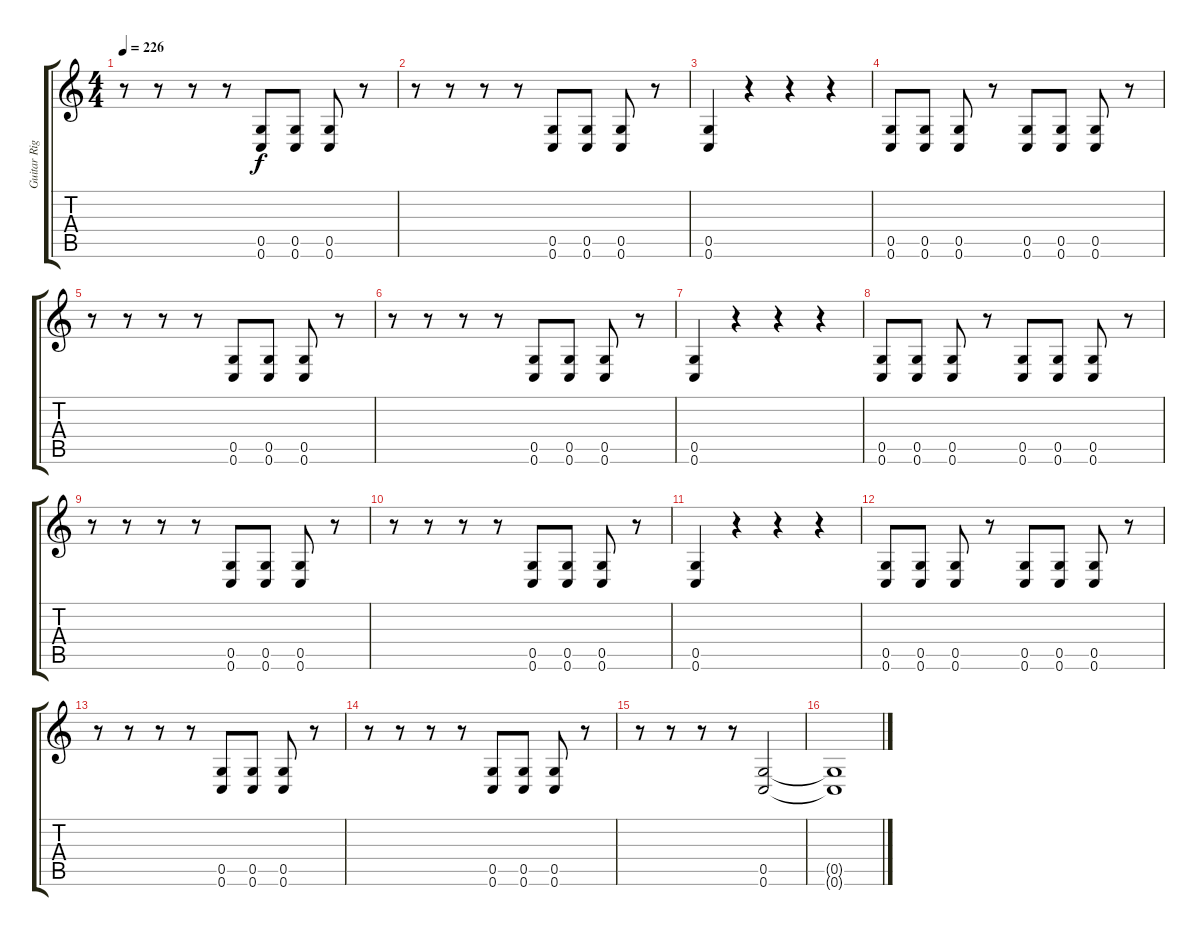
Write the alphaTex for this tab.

\track ("Guitar Right" "Guitar Rig") {instrument distortionguitar}
\staff {score tabs}
\tuning (D4 A3 F3 C3 G2 C2) {hide}
\ts (4 4)
\tempo 226
\clef g2
\ks c
r.8{dy f} r.8 r.8 r.8 (0.5 0.6).8 (0.5 0.6).8 (0.5 0.6).8 r.8 |
r.8 r.8 r.8 r.8 (0.5 0.6).8 (0.5 0.6).8 (0.5 0.6).8 r.8 |
(0.5 0.6).4 r.4 r.4 r.4 |
(0.5 0.6).8 (0.5 0.6).8 (0.5 0.6).8 r.8 (0.5 0.6).8 (0.5 0.6).8 (0.5 0.6).8 r.8 |
r.8 r.8 r.8 r.8 (0.5 0.6).8 (0.5 0.6).8 (0.5 0.6).8 r.8 |
r.8 r.8 r.8 r.8 (0.5 0.6).8 (0.5 0.6).8 (0.5 0.6).8 r.8 |
(0.5 0.6).4 r.4 r.4 r.4 |
(0.5 0.6).8 (0.5 0.6).8 (0.5 0.6).8 r.8 (0.5 0.6).8 (0.5 0.6).8 (0.5 0.6).8 r.8 |
r.8 r.8 r.8 r.8 (0.5 0.6).8 (0.5 0.6).8 (0.5 0.6).8 r.8 |
r.8 r.8 r.8 r.8 (0.5 0.6).8 (0.5 0.6).8 (0.5 0.6).8 r.8 |
(0.5 0.6).4 r.4 r.4 r.4 |
(0.5 0.6).8 (0.5 0.6).8 (0.5 0.6).8 r.8 (0.5 0.6).8 (0.5 0.6).8 (0.5 0.6).8 r.8 |
r.8 r.8 r.8 r.8 (0.5 0.6).8 (0.5 0.6).8 (0.5 0.6).8 r.8 |
r.8 r.8 r.8 r.8 (0.5 0.6).8 (0.5 0.6).8 (0.5 0.6).8 r.8 |
r.8 r.8 r.8 r.8 (0.5 0.6).2 |
(0.5{t} 0.6{t}).1
